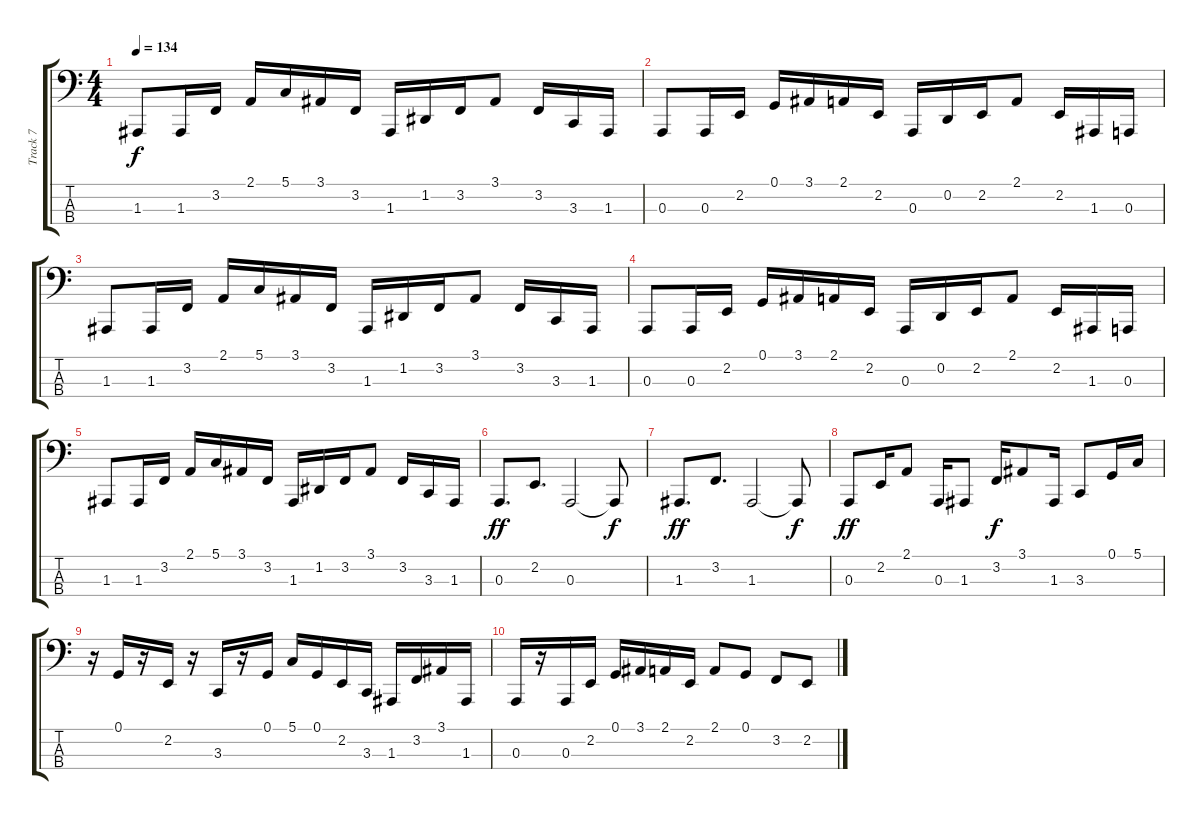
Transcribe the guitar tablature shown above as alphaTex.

\track ("Track 7" "Track 7") {instrument lead2sawtooth}
\staff {score tabs}
\tuning (G2 D2 A1 E1) {hide}
\ts (4 4)
\tempo 134
\clef f4
\ks c
1.3.8{dy f} 1.3.16 3.2.16 2.1.16 5.1.16 3.1.16 3.2.16 1.3.16 1.2.16 3.2.16 3.1.8 3.2.16 3.3.16 1.3.16 |
0.3.8 0.3.16 2.2.16 0.1.16 3.1.16 2.1.16 2.2.16 0.3.16 0.2.16 2.2.16 2.1.8 2.2.16 1.3.16 0.3.16 |
1.3.8 1.3.16 3.2.16 2.1.16 5.1.16 3.1.16 3.2.16 1.3.16 1.2.16 3.2.16 3.1.8 3.2.16 3.3.16 1.3.16 |
0.3.8 0.3.16 2.2.16 0.1.16 3.1.16 2.1.16 2.2.16 0.3.16 0.2.16 2.2.16 2.1.8 2.2.16 1.3.16 0.3.16 |
1.3.8 1.3.16 3.2.16 2.1.16 5.1.16 3.1.16 3.2.16 1.3.16 1.2.16 3.2.16 3.1.8 3.2.16 3.3.16 1.3.16 |
0.3.8{d dy ff} 2.2.8{d} 0.3.2 0.3{t}.8{dy f} |
1.3.8{d dy ff} 3.2.8{d} 1.3.2 1.3{t}.8{dy f} |
0.3.8{dy ff} 2.2.16 2.1.8 0.3.16 1.3.8 3.2.16{dy f} 3.1.8 1.3.16 3.3.8 0.1.16 5.1.16 |
r.16 0.1.16 r.16 2.2.16 r.16 3.3.16 r.16 0.1.16 5.1.16 0.1.16 2.2.16 3.3.16 1.3.16 3.2.16 3.1.16 1.3.16 |
0.3.16 r.16 0.3.16 2.2.16 0.1.16 3.1.16 2.1.16 2.2.16 2.1.8 0.1.8 3.2.8 2.2.8
